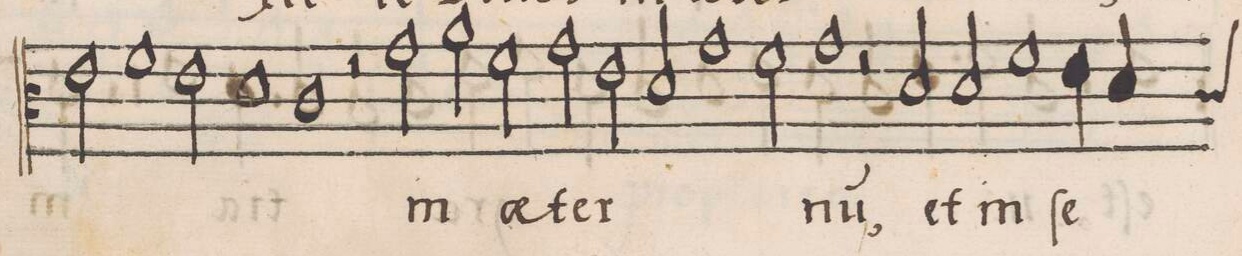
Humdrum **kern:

**kern	**text
*I"CANTVS	*
*clefC3	*
*k[]	*
*met(c)	*
*M2/1	*
2e\	(ae)-
1f	-ter-
=35	=35
2e\	.
1d	.
=36	=36
1c	-nu(m)
2r	.
*	*Xij
2g\	in
=37	=37
2a\	.
2f\	(ae)-
2g\	-ter-
2e\	.
=38	=38
2d/	.
1g	.
2f\	.
=39	=39
1g	-nu(m),
2r	.
2d/	et
=40	=40
2d/	in
1f	ſe-
4e\	.
*custos:c	*
4d/	.
=41	=41
*-	*-
